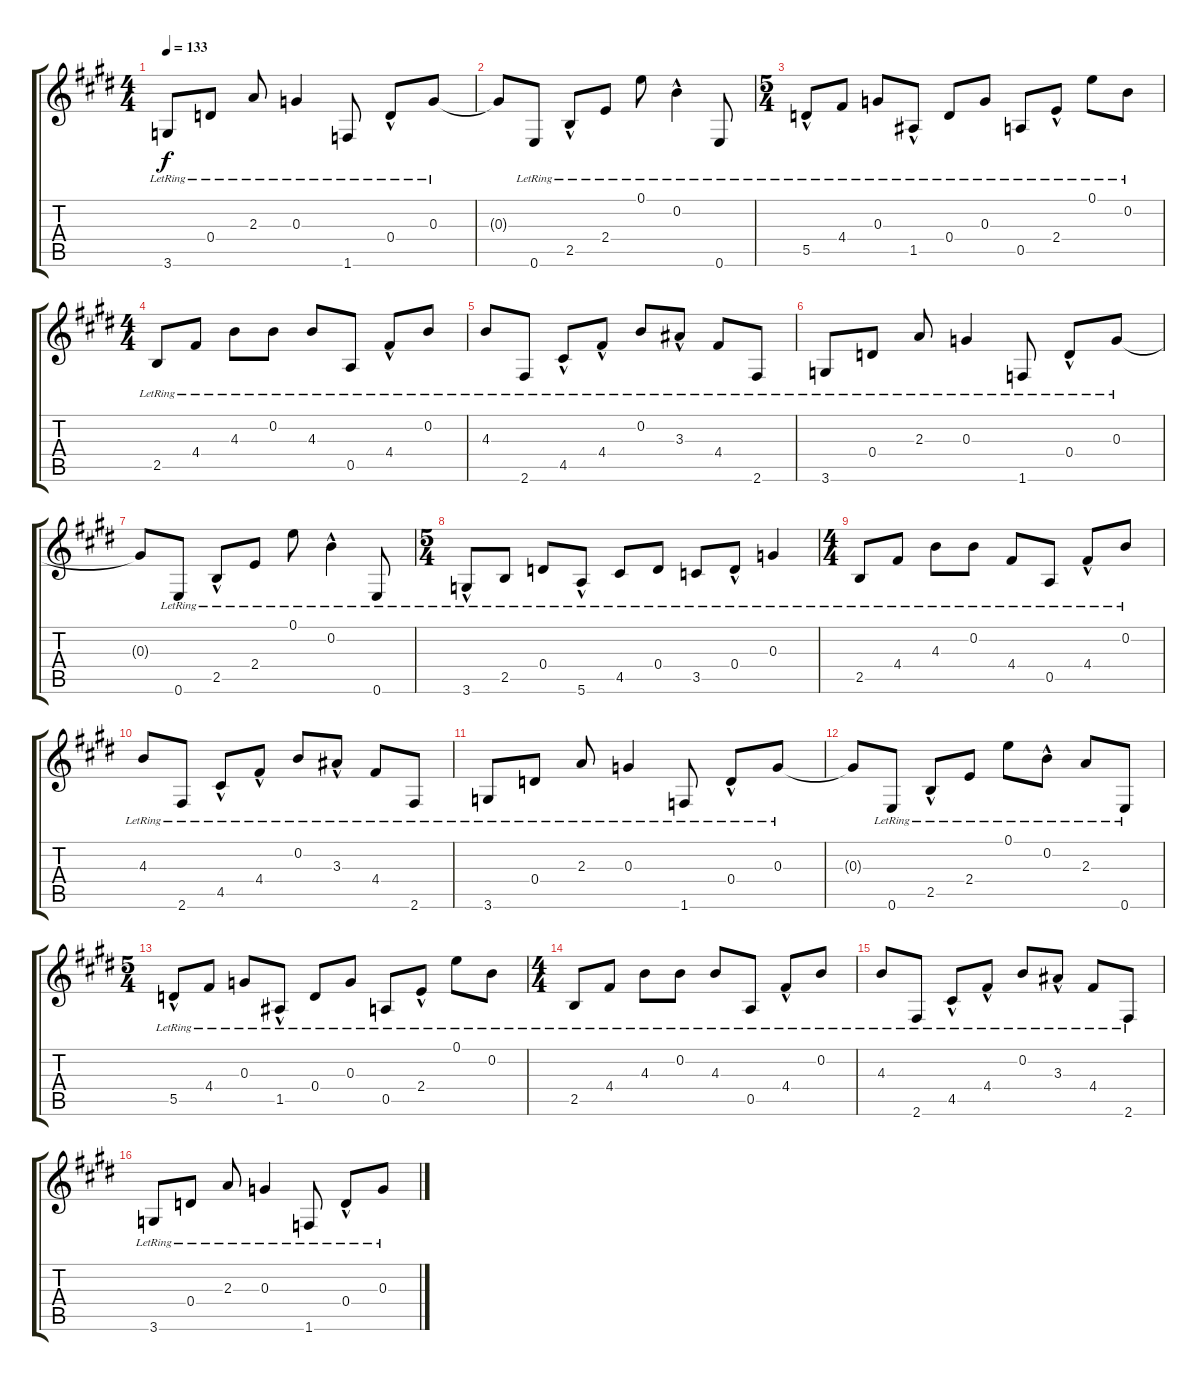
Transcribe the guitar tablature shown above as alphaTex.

\track "" {instrument overdrivenguitar}
\staff {score tabs}
\tuning (E4 B3 G3 D3 A2 E2) {hide}
\ts (4 4)
\tempo 133
\clef g2
\ks e
3.6{lr}.8{dy f} 0.4{lr}.8 2.3{lr}.8 0.3{lr}.4 1.6{lr}.8 0.4{hac lr}.8 0.3{lr}.8 |
0.3{t}.8 0.6{lr}.8 2.5{hac lr}.8 2.4{lr}.8 0.1{lr}.8 0.2{hac lr}.4 0.6{lr}.8 |
\ts (5 4)
5.5{hac lr}.8{volume 4} 4.4{lr}.8 0.3{lr}.8 1.5{hac lr}.8 0.4{lr}.8 0.3{lr}.8 0.5{lr}.8 2.4{hac lr}.8 0.1{lr}.8 0.2{lr}.8 |
\ts (4 4)
2.5{lr}.8 4.4{lr}.8 4.3{lr}.8 0.2{lr}.8 4.3{lr}.8 0.5{lr}.8 4.4{hac lr}.8 0.2{lr}.8 |
4.3{lr}.8 2.6{lr}.8 4.5{hac lr}.8 4.4{hac lr}.8 0.2{lr}.8 3.3{hac lr}.8 4.4{lr}.8 2.6{lr}.8 |
3.6{lr}.8 0.4{lr}.8 2.3{lr}.8 0.3{lr}.4 1.6{lr}.8 0.4{hac lr}.8 0.3{lr}.8 |
0.3{t}.8 0.6{lr}.8 2.5{hac lr}.8 2.4{lr}.8 0.1{lr}.8 0.2{hac lr}.4 0.6{lr}.8 |
\ts (5 4)
3.6{hac lr}.8 2.5{lr}.8 0.4{lr}.8 5.6{hac lr}.8 4.5{lr}.8 0.4{lr}.8 3.5{lr}.8 0.4{hac lr}.8 0.3{lr}.4 |
\ts (4 4)
2.5{lr}.8 4.4{lr}.8 4.3{lr}.8 0.2{lr}.8 4.4{lr}.8 0.5{lr}.8 4.4{hac lr}.8 0.2{lr}.8 |
4.3{lr}.8 2.6{lr}.8 4.5{hac lr}.8 4.4{hac lr}.8 0.2{lr}.8 3.3{hac lr}.8 4.4{lr}.8 2.6{lr}.8 |
3.6{lr}.8{volume 2} 0.4{lr}.8 2.3{lr}.8 0.3{lr}.4 1.6{lr}.8 0.4{hac lr}.8 0.3{lr}.8 |
0.3{t}.8 0.6{lr}.8 2.5{hac lr}.8 2.4{lr}.8 0.1{lr}.8 0.2{hac lr}.8 2.3{lr}.8 0.6{lr}.8 |
\ts (5 4)
5.5{hac lr}.8 4.4{lr}.8 0.3{lr}.8 1.5{hac lr}.8 0.4{lr}.8 0.3{lr}.8 0.5{lr}.8 2.4{hac lr}.8 0.1{lr}.8 0.2{lr}.8 |
\ts (4 4)
2.5{lr}.8 4.4{lr}.8 4.3{lr}.8 0.2{lr}.8 4.3{lr}.8 0.5{lr}.8 4.4{hac lr}.8 0.2{lr}.8 |
4.3{lr}.8 2.6{lr}.8 4.5{hac lr}.8 4.4{hac lr}.8 0.2{lr}.8 3.3{hac lr}.8 4.4{lr}.8 2.6{lr}.8 |
3.6{lr}.8{volume 0} 0.4{lr}.8 2.3{lr}.8 0.3{lr}.4 1.6{lr}.8 0.4{hac lr}.8 0.3{lr}.8
